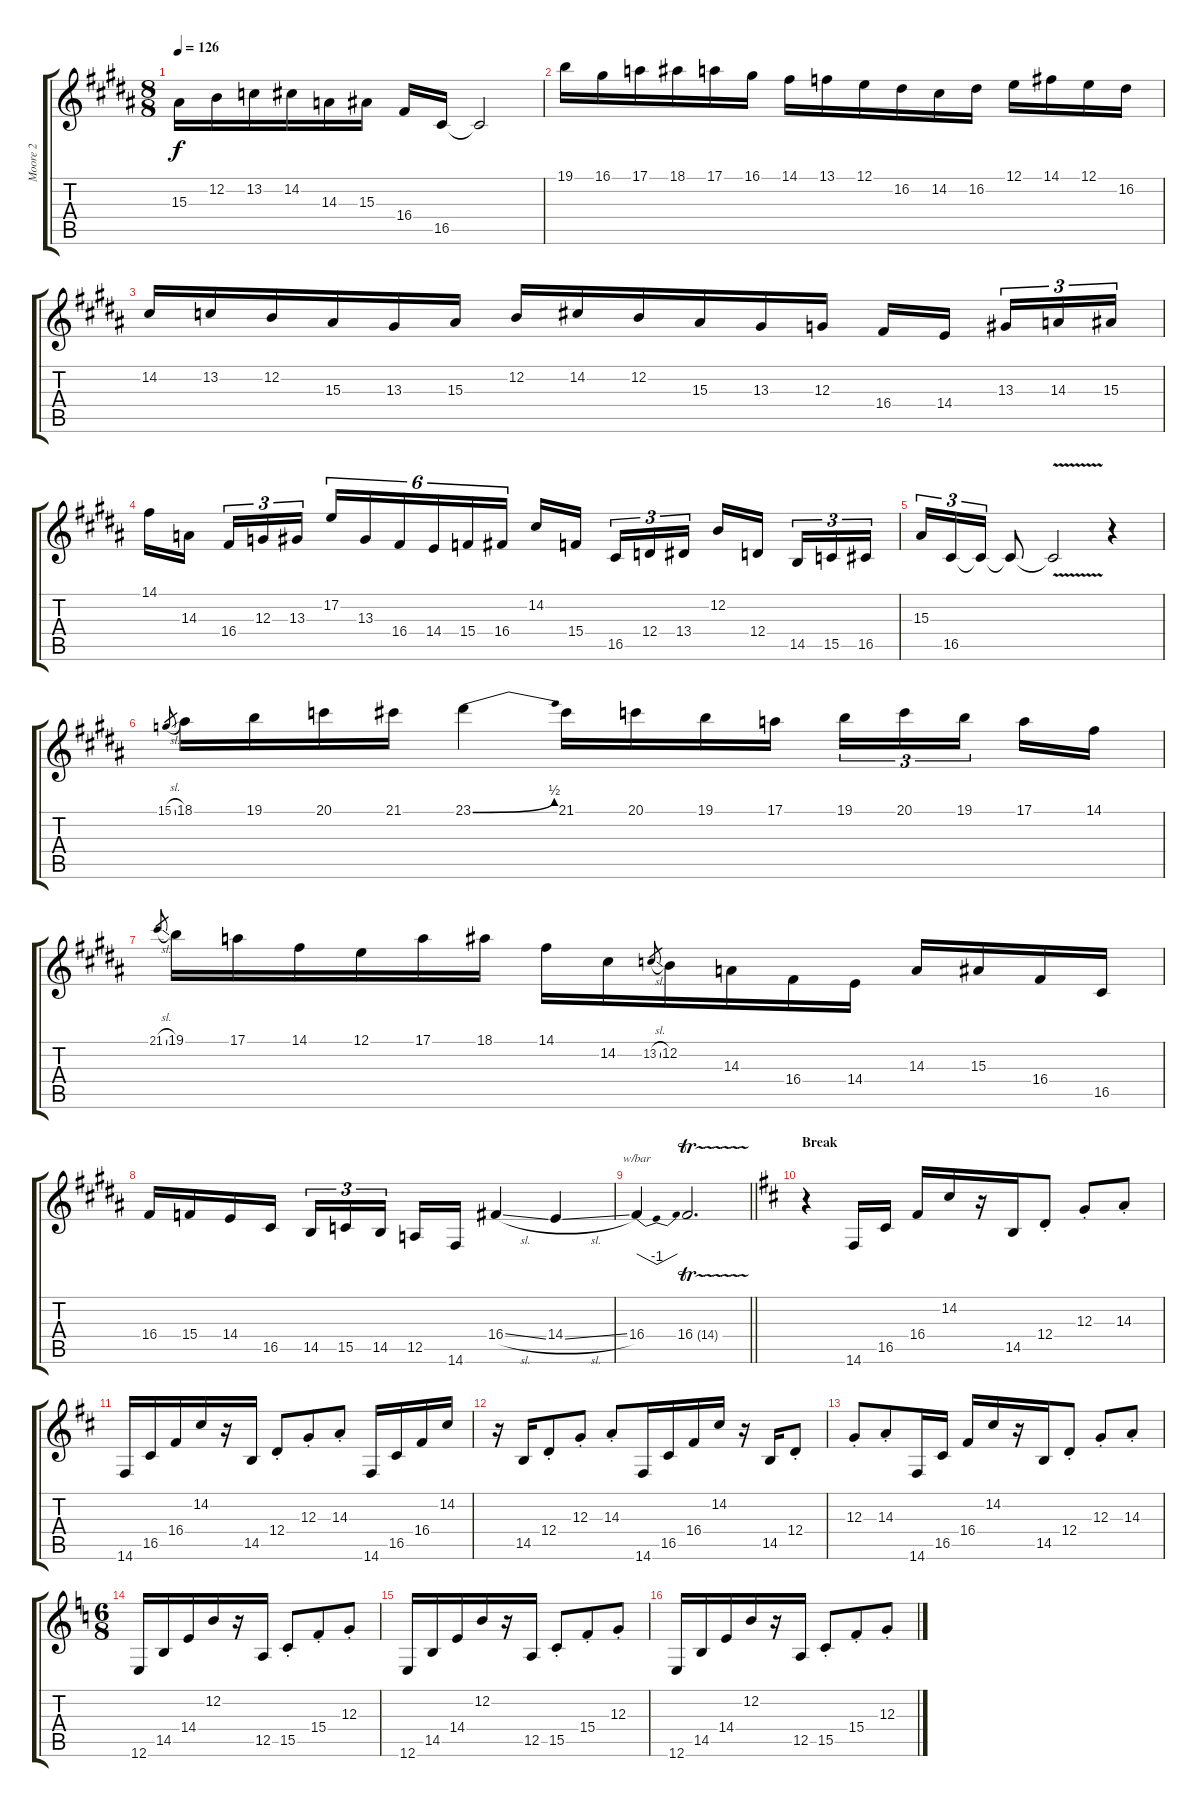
\track ("Moore 2" "Moore 2") {instrument rockorgan}
\staff {score tabs}
\tuning (E4 B3 G3 D3 A2 E2) {hide}
\ts (8 8)
\tempo 126
\clef g2
\ks g#minor
15.3{t}.16{dy f} 12.2.16 13.2.16 14.2.16 14.3.16 15.3.16 16.4.16 16.5.16 16.5{t}.2 |
19.1.16 16.1.16 17.1.16 18.1.16 17.1.16 16.1.16 14.1.16 13.1.16 12.1.16 16.2.16 14.2.16 16.2.16 12.1.16 14.1.16 12.1.16 16.2.16 |
14.2.16 13.2.16 12.2.16 15.3.16 13.3.16 15.3.16 12.2.16 14.2.16 12.2.16 15.3.16 13.3.16 12.3.16 16.4.16 14.4.16 13.3.16{tu (3 2)} 14.3.16{tu (3 2)} 15.3.16{tu (3 2)} |
14.1.16 14.3.16 16.4.16{tu (3 2)} 12.3.16{tu (3 2)} 13.3.16{tu (3 2)} 17.2.16{tu (6 4)} 13.3.16{tu (6 4)} 16.4.16{tu (6 4)} 14.4.16{tu (6 4)} 15.4.16{tu (6 4)} 16.4.16{tu (6 4)} 14.2.16 15.4.16 16.5.16{tu (3 2)} 12.4.16{tu (3 2)} 13.4.16{tu (3 2)} 12.2.16 12.4.16 14.5.16{tu (3 2)} 15.5.16{tu (3 2)} 16.5.16{tu (3 2)} |
15.3.16{tu (3 2)} 16.5.16{tu (3 2)} 16.5{t}.16{tu (3 2)} 16.5{t}.8 16.5{v t}.2 r.4 |
15.1{sl}.8{gr} 18.1.16 19.1.16 20.1.16 21.1.16 23.1{be (bend 0 0 60 2)}.4 21.1.16 20.1.16 19.1.16 17.1.16 19.1.16{tu (3 2)} 20.1.16{tu (3 2)} 19.1.16{tu (3 2)} 17.1.16 14.1.16 |
21.1{sl}.8{gr} 19.1.16 17.1.16 14.1.16 12.1.16 17.1.16 18.1.16 14.1.16 14.2.16 13.2{sl}.8{gr} 12.2.16 14.3.16 16.4.16 14.4.16 14.3.16 15.3.16 16.4.16 16.5.16 |
16.4.16 15.4.16 14.4.16 16.5.16 14.5.16{tu (3 2)} 15.5.16{tu (3 2)} 14.5.16{tu (3 2)} 12.5.16 14.6.16 16.4{sl}.4 14.4{sl}.4 |
\barLineRight lightlight
16.4.4{tbe (dip default 0 0 30 -4 60 0)} 16.4{tr (14 32)}.2{d} |
\section ("" "Break")
\ks bminor
r.4{volume 16 instrument lead2sawtooth} 14.6.16 16.5.16 16.4.16 14.2.16 r.16 14.5.16 12.4{st}.8 12.3{st}.8 14.3{st}.8 |
14.6.16 16.5.16 16.4.16 14.2.16 r.16 14.5.16 12.4{st}.8 12.3{st}.8 14.3{st}.8 14.6.16 16.5.16 16.4.16 14.2.16 |
r.16 14.5.16 12.4{st}.8 12.3{st}.8 14.3{st}.8 14.6.16 16.5.16 16.4.16 14.2.16 r.16 14.5.16 12.4{st}.8 |
12.3{st}.8 14.3{st}.8 14.6.16 16.5.16 16.4.16 14.2.16 r.16 14.5.16 12.4{st}.8 12.3{st}.8 14.3{st}.8 |
\ts (6 8)
\ks aminor
12.6.16{volume 13} 14.5.16 14.4.16 12.2.16 r.16 12.5.16 15.5{st}.8 15.4{st}.8 12.3{st}.8 |
12.6.16 14.5.16 14.4.16 12.2.16 r.16 12.5.16 15.5{st}.8 15.4{st}.8 12.3{st}.8 |
12.6.16 14.5.16 14.4.16 12.2.16 r.16 12.5.16 15.5{st}.8 15.4{st}.8 12.3{st}.8
